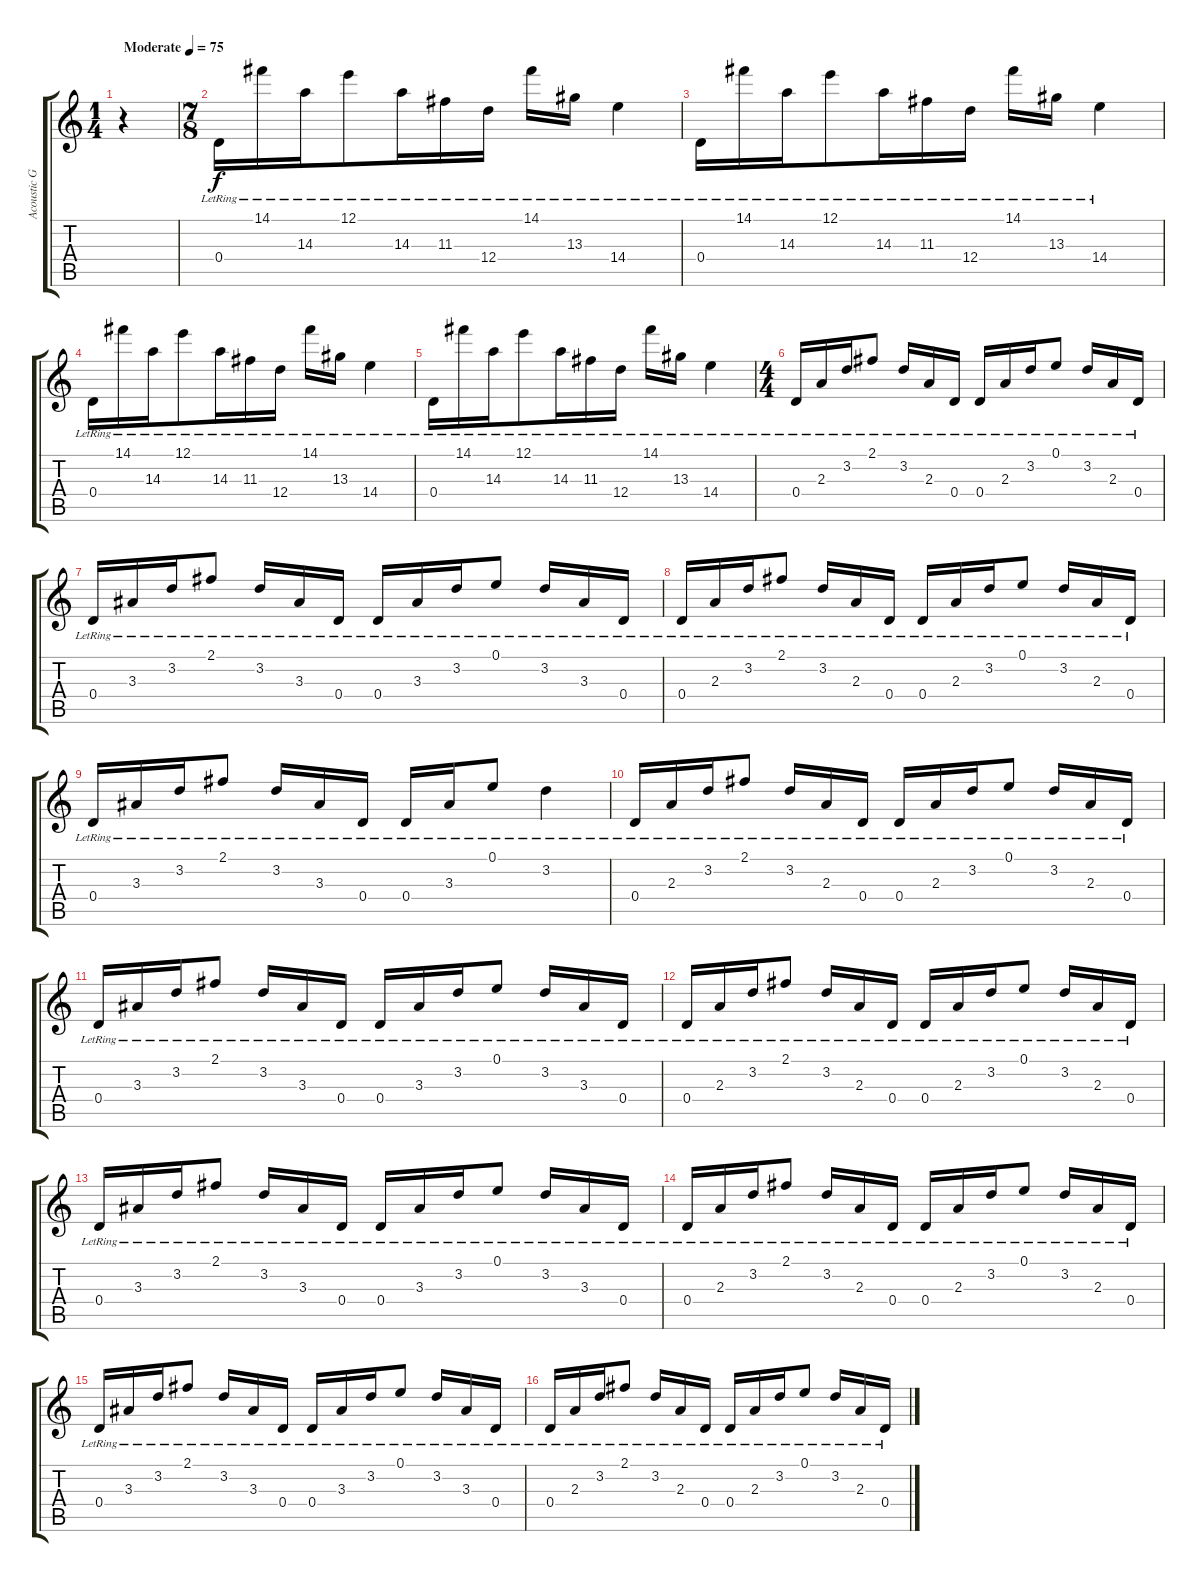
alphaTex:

\track ("Acoustic Guitar" "Acoustic G") {instrument acousticguitarsteel}
\staff {score tabs}
\tuning (E4 B3 G3 D3 A2 E2) {hide}
\ts (1 4)
\tempo (75 "Moderate")
\clef g2
\ks c
r.4{dy f instrument acousticguitarsteel} |
\ts (7 8)
0.4{lr}.16 14.1{lr}.16 14.3{lr}.16 12.1{lr}.8 14.3{lr}.16 11.3{lr}.16 12.4{lr}.16 14.1{lr}.16 13.3{lr}.16 14.4{lr}.4 |
0.4{lr}.16 14.1{lr}.16 14.3{lr}.16 12.1{lr}.8 14.3{lr}.16 11.3{lr}.16 12.4{lr}.16 14.1{lr}.16 13.3{lr}.16 14.4{lr}.4 |
0.4{lr}.16 14.1{lr}.16 14.3{lr}.16 12.1{lr}.8 14.3{lr}.16 11.3{lr}.16 12.4{lr}.16 14.1{lr}.16 13.3{lr}.16 14.4{lr}.4 |
0.4{lr}.16 14.1{lr}.16 14.3{lr}.16 12.1{lr}.8 14.3{lr}.16 11.3{lr}.16 12.4{lr}.16 14.1{lr}.16 13.3{lr}.16 14.4{lr}.4 |
\ts (4 4)
0.4{lr}.16 2.3{lr}.16 3.2{lr}.16 2.1{lr}.8 3.2{lr}.16 2.3{lr}.16 0.4{lr}.16 0.4{lr}.16 2.3{lr}.16 3.2{lr}.16 0.1{lr}.8 3.2{lr}.16 2.3{lr}.16 0.4{lr}.16 |
0.4{lr}.16 3.3{lr}.16 3.2{lr}.16 2.1{lr}.8 3.2{lr}.16 3.3{lr}.16 0.4{lr}.16 0.4{lr}.16 3.3{lr}.16 3.2{lr}.16 0.1{lr}.8 3.2{lr}.16 3.3{lr}.16 0.4{lr}.16 |
0.4{lr}.16 2.3{lr}.16 3.2{lr}.16 2.1{lr}.8 3.2{lr}.16 2.3{lr}.16 0.4{lr}.16 0.4{lr}.16 2.3{lr}.16 3.2{lr}.16 0.1{lr}.8 3.2{lr}.16 2.3{lr}.16 0.4{lr}.16 |
0.4{lr}.16 3.3{lr}.16 3.2{lr}.16 2.1{lr}.8 3.2{lr}.16 3.3{lr}.16 0.4{lr}.16 0.4{lr}.16 3.3{lr}.16 0.1{lr}.8 3.2{lr}.4 |
0.4{lr}.16 2.3{lr}.16 3.2{lr}.16 2.1{lr}.8 3.2{lr}.16 2.3{lr}.16 0.4{lr}.16 0.4{lr}.16 2.3{lr}.16 3.2{lr}.16 0.1{lr}.8 3.2{lr}.16 2.3{lr}.16 0.4{lr}.16 |
0.4{lr}.16 3.3{lr}.16 3.2{lr}.16 2.1{lr}.8 3.2{lr}.16 3.3{lr}.16 0.4{lr}.16 0.4{lr}.16 3.3{lr}.16 3.2{lr}.16 0.1{lr}.8 3.2{lr}.16 3.3{lr}.16 0.4{lr}.16 |
0.4{lr}.16 2.3{lr}.16 3.2{lr}.16 2.1{lr}.8 3.2{lr}.16 2.3{lr}.16 0.4{lr}.16 0.4{lr}.16 2.3{lr}.16 3.2{lr}.16 0.1{lr}.8 3.2{lr}.16 2.3{lr}.16 0.4{lr}.16 |
0.4{lr}.16 3.3{lr}.16 3.2{lr}.16 2.1{lr}.8 3.2{lr}.16 3.3{lr}.16 0.4{lr}.16 0.4{lr}.16 3.3{lr}.16 3.2{lr}.16 0.1{lr}.8 3.2{lr}.16 3.3{lr}.16 0.4{lr}.16 |
0.4{lr}.16 2.3{lr}.16 3.2{lr}.16 2.1{lr}.8 3.2{lr}.16 2.3{lr}.16 0.4{lr}.16 0.4{lr}.16 2.3{lr}.16 3.2{lr}.16 0.1{lr}.8 3.2{lr}.16 2.3{lr}.16 0.4{lr}.16 |
0.4{lr}.16 3.3{lr}.16 3.2{lr}.16 2.1{lr}.8 3.2{lr}.16 3.3{lr}.16 0.4{lr}.16 0.4{lr}.16 3.3{lr}.16 3.2{lr}.16 0.1{lr}.8 3.2{lr}.16 3.3{lr}.16 0.4{lr}.16 |
0.4{lr}.16 2.3{lr}.16 3.2{lr}.16 2.1{lr}.8 3.2{lr}.16 2.3{lr}.16 0.4{lr}.16 0.4{lr}.16 2.3{lr}.16 3.2{lr}.16 0.1{lr}.8 3.2{lr}.16 2.3{lr}.16 0.4{lr}.16
